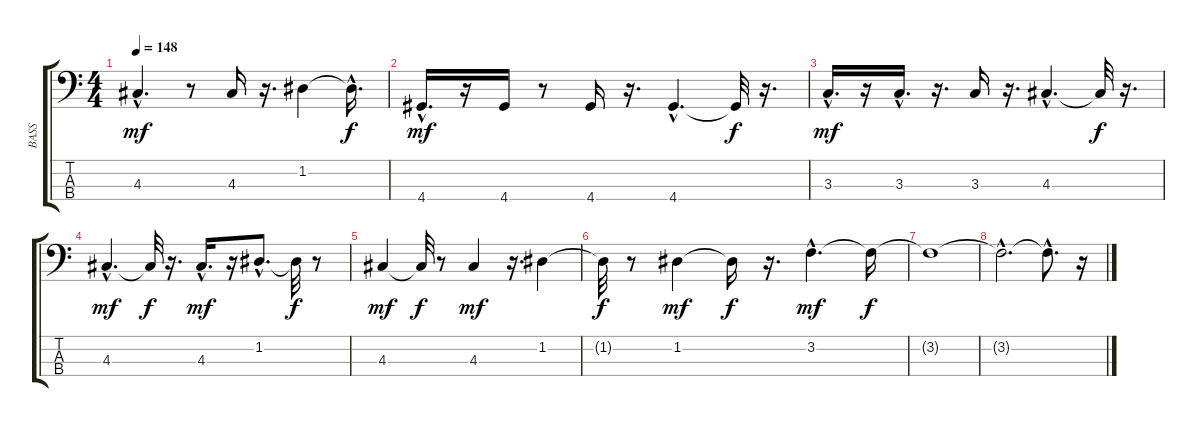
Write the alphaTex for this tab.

\track ("BASS" "BASS") {instrument electricbassfinger}
\staff {score tabs}
\tuning (G2 D2 A1 E1) {hide}
\ts (4 4)
\tempo 148
\clef f4
\ks c
4.3{hac}.4{d dy mf} r.8 4.3.16 r.16{d} 1.2.4 1.2{hac t}.16{d dy f} |
4.4{hac}.16{d dy mf} r.16 4.4.16 r.8 4.4.16 r.16{d} 4.4{hac}.4{d} 4.4{t}.32{dy f} r.16{d} |
3.3{hac}.16{d dy mf} r.16 3.3{hac}.16{d} r.16{d} 3.3.16 r.16{d} 4.3{hac}.4{d} 4.3{t}.32{dy f} r.16{d} |
4.3{hac}.4{d dy mf} 4.3{t}.32{dy f} r.16{d} 4.3{hac}.16{d dy mf} r.16 1.2{hac}.8{d} 1.2{t}.32{dy f} r.8 |
4.3.4{dy mf} 4.3{t}.32{dy f} r.8 4.3.4{dy mf} r.16{d} 1.2.4 |
1.2{t}.32{dy f} r.8 1.2.4{dy mf} 1.2{t}.16{dy f} r.16{d} 3.2{hac}.4{d dy mf} 3.2{t}.16{dy f} |
3.2{t}.1 |
3.2{hac t}.2{d} 3.2{hac t}.8{d} r.16
